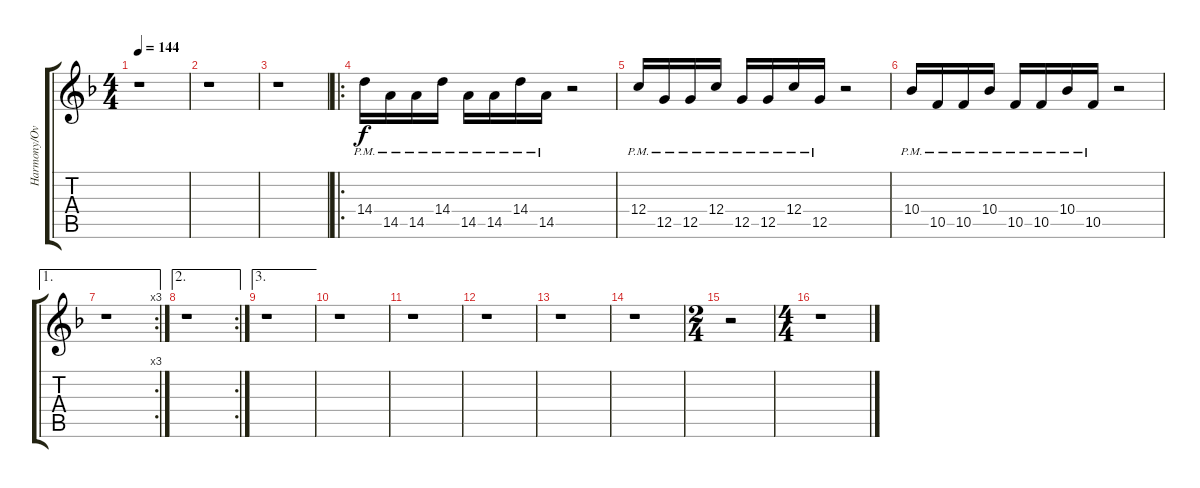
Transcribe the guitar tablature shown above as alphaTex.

\track ("Harmony/Overdubs/Extra rythm" "Harmony/Ov") {instrument distortionguitar}
\staff {score tabs}
\tuning (D4 A3 F3 C3 G2 D2) {hide}
\ts (4 4)
\tempo 144
\clef g2
\ks dminor
r.1{dy f} |
r.1 |
r.1 |
\ro
14.4{pm}.16 14.5{pm}.16 14.5{pm}.16 14.4{pm}.16 14.5{pm}.16 14.5{pm}.16 14.4{pm}.16 14.5{pm}.16 r.2 |
12.4{pm}.16 12.5{pm}.16 12.5{pm}.16 12.4{pm}.16 12.5{pm}.16 12.5{pm}.16 12.4{pm}.16 12.5{pm}.16 r.2 |
10.4{pm}.16 10.5{pm}.16 10.5{pm}.16 10.4{pm}.16 10.5{pm}.16 10.5{pm}.16 10.4{pm}.16 10.5{pm}.16 r.2 |
\ae 1
\rc 3
r.1 |
\ae 2
\rc 2
r.1 |
\ae 3
r.1 |
r.1 |
r.1 |
r.1 |
r.1 |
r.1 |
\ts (2 4)
r.2 |
\ts (4 4)
r.1
